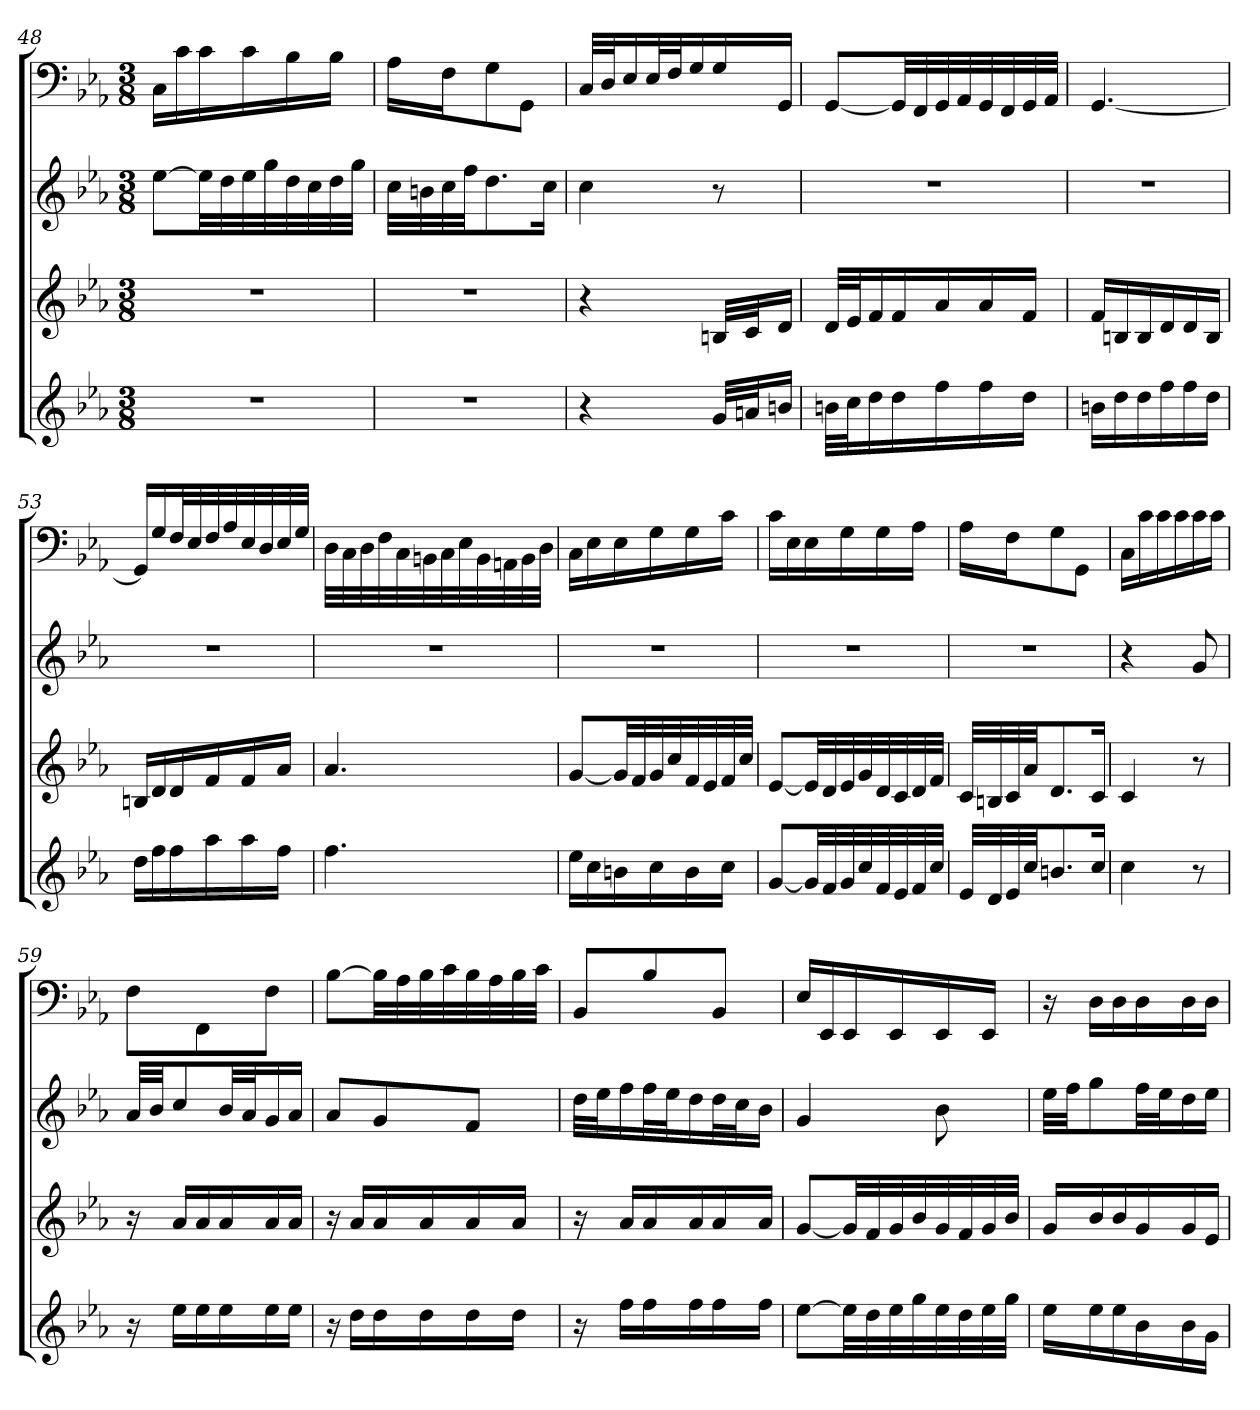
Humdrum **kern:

**kern	**kern	**kern	**kern
*part4	*part3	*part2	*part1
*staff4	*staff3	*staff2	*staff1
*clefG2	*clefG2	*clefG2	*clefF4
*k[b-e-a-]	*k[b-e-a-]	*k[b-e-a-]	*k[b-e-a-]
*c:	*c:	*c:	*c:
*M3/8	*M3/8	*M3/8	*M3/8
=48	=48	=48	=48
4.r	4.r	[8ee-\L	16C\LL
.	.	.	16c\
.	.	32ee-\LL]	16c\
.	.	32dd\	.
.	.	32ee-\	16c\
.	.	32gg\	.
.	.	32dd\	16B-\
.	.	32cc\	.
.	.	32dd\	16B-\JJ
.	.	32gg\JJJ	.
=49	=49	=49	=49
4.r	4.r	32cc\LLL	16A-\LL
.	.	32bn\	.
.	.	32cc\	16F\J
.	.	32ff\JJ	.
.	.	8.dd\	8G\
.	.	.	8GG\J
.	.	16cc\Jk	.
=50	=50	=50	=50
4r	4r	4cc	32C/LLL
.	.	.	32D/J
.	.	.	16E-/
.	.	.	32E-/L
.	.	.	32F/J
.	.	.	16G/
32g/LLL	32Bn/LLL	8r	16G/
32an/J	32c/J	.	.
16bn/JJ	16d/JJ	.	16GG/JJ
=51	=51	=51	=51
32bn\LLL	32d/LLL	4.r	[8GG/L
32cc\J	32e-/J	.	.
16dd\	16f/	.	.
16dd\	16f/	.	32GG/LL]
.	.	.	32FF/
16ff\	16a-/	.	32GG/
.	.	.	32AA-/
16ff\	16a-/	.	32GG/
.	.	.	32FF/
16dd\JJ	16f/JJ	.	32GG/
.	.	.	32AA-/JJJ
=52	=52	=52	=52
16bn\LL	16f/LL	4.r	[4.GG
16dd\	16Bn/	.	.
16dd\	16B/	.	.
16ff\	16d/	.	.
16ff\	16d/	.	.
16dd\JJ	16B/JJ	.	.
=53	=53	=53	=53
16dd\LL	16Bn/LL	4.r	16GG/LL]
16ff\	16d/	.	16G/
16ff\	16d/	.	32F/L
.	.	.	32E-/
16aa-\	16f/	.	32F/
.	.	.	32A-/
16aa-\	16f/	.	32E-/
.	.	.	32D/
16ff\JJ	16a-/JJ	.	32E-/
.	.	.	32G/JJJ
=54	=54	=54	=54
4.ff	4.a-	4.r	32D\LLL
.	.	.	32C\
.	.	.	32D\
.	.	.	32F\
.	.	.	32C\
.	.	.	32BBn\
.	.	.	32C\
.	.	.	32E-\
.	.	.	32BB\
.	.	.	32AAn\
.	.	.	32BB\
.	.	.	32D\JJJ
=55	=55	=55	=55
16ee-\LL	[8g/L	4.r	16C\LL
16cc\	.	.	16E-\
16bn\	32g/LL]	.	16E-\
.	32f/	.	.
16cc\	32g/	.	16G\
.	32cc/	.	.
16b\	32f/	.	16G\
.	32e-/	.	.
16cc\JJ	32f/	.	16c\JJ
.	32cc/JJJ	.	.
=56	=56	=56	=56
[8g/L	[8e-/L	4.r	16c\LL
.	.	.	16E-\
32g/LL]	32e-/LL]	.	16E-\
32f/	32d/	.	.
32g/	32e-/	.	16G\
32cc/	32g/	.	.
32f/	32d/	.	16G\
32e-/	32c/	.	.
32f/	32d/	.	16A-\JJ
32cc/JJJ	32f/JJJ	.	.
=57	=57	=57	=57
32e-/LLL	32c/LLL	4.r	16A-\LL
32d/	32Bn/	.	.
32e-/	32c/	.	16F\J
32cc/JJ	32a-/JJ	.	.
8.bn/	8.d/	.	8G\
.	.	.	8GG\J
16cc/Jk	16c/Jk	.	.
=58	=58	=58	=58
4cc	4c	4r	16C\LL
.	.	.	16c\
.	.	.	16c\
.	.	.	16c\
8r	8r	8g	16c\
.	.	.	16c\JJ
=59	=59	=59	=59
16r	16r	32a-/LLL	8F\L
.	.	32b-/JJ	.
16ee-\LL	16a-/LL	8cc/	.
16ee-\	16a-/	.	8FF\
16ee-\	16a-/	32b-/LL	.
.	.	32a-/J	.
16ee-\	16a-/	16g/	8F\J
16ee-\JJ	16a-/JJ	16a-/JJ	.
=60	=60	=60	=60
16r	16r	8a-/L	[8B-\L
16dd\LL	16a-/LL	.	.
16dd\	16a-/	8g/	32B-\LL]
.	.	.	32A-\
16dd\	16a-/	.	32B-\
.	.	.	32c\
16dd\	16a-/	8f/J	32B-\
.	.	.	32A-\
16dd\JJ	16a-/JJ	.	32B-\
.	.	.	32c\JJJ
=61	=61	=61	=61
16r	16r	32dd\LLL	8BB-/L
.	.	32ee-\J	.
16ff\LL	16a-/LL	16ff\	.
16ff\	16a-/	32ff\L	8B-/
.	.	32ee-\J	.
16ff\	16a-/	16dd\	.
16ff\	16a-/	32dd\L	8BB-/J
.	.	32cc\J	.
16ff\JJ	16a-/JJ	16b-\JJ	.
=62	=62	=62	=62
[8ee-\L	[8g/L	4g	16E-/LL
.	.	.	16EE-/
32ee-\LL]	32g/LL]	.	16EE-/
32dd\	32f/	.	.
32ee-\	32g/	.	16EE-/
32gg\	32b-/	.	.
32ee-\	32g/	8b-	16EE-/
32dd\	32f/	.	.
32ee-\	32g/	.	16EE-/JJ
32gg\JJJ	32b-/JJJ	.	.
=63	=63	=63	=63
16ee-\LL	16g/LL	32ee-\LLL	16r
.	.	32ff\JJ	.
16ee-\	16b-/	8gg\	16D\LL
16ee-\	16b-/	.	16D\
16b-\	16g/	32ff\LL	16D\
.	.	32ee-\J	.
16b-\	16g/	16dd\	16D\
16g\JJ	16e-/JJ	16ee-\JJ	16D\JJ
=	=	=	=
*-	*-	*-	*-
